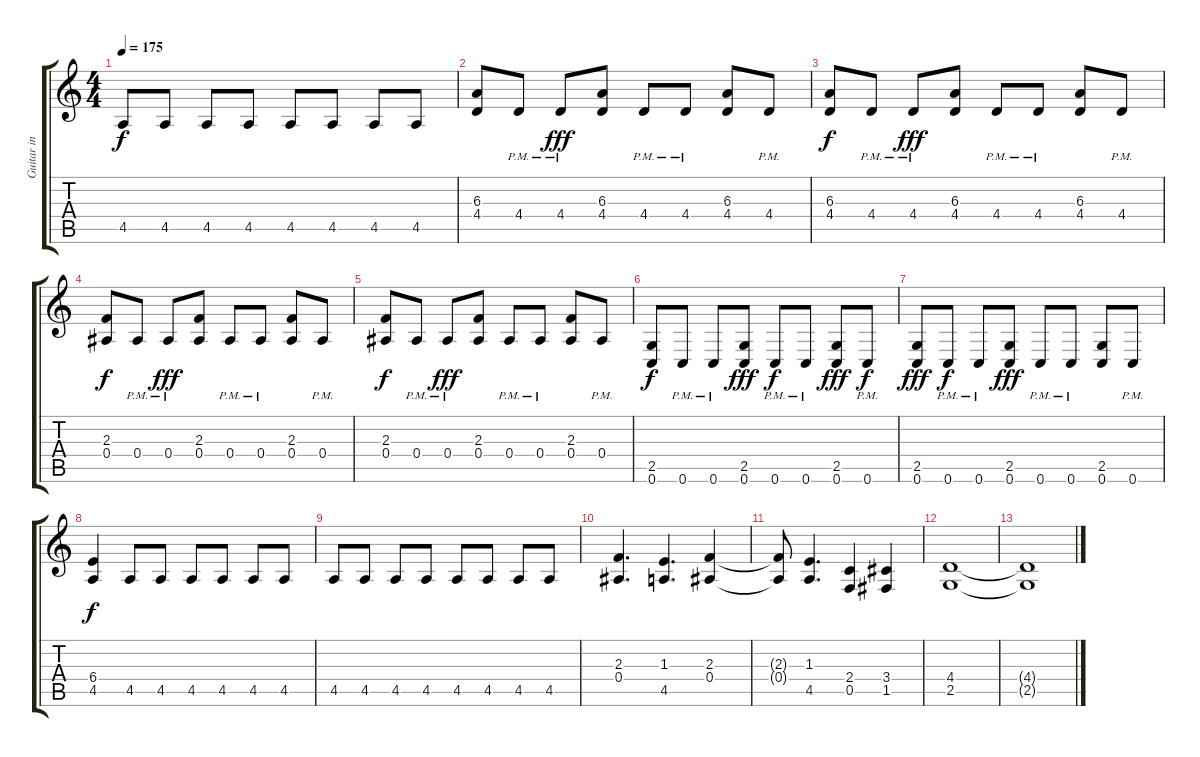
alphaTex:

\track ("Guitar in do" "Guitar in ") {instrument distortionguitar}
\staff {score tabs}
\tuning (C4 G3 Eb3 Bb2 F2 C2) {hide}
\ts (4 4)
\tempo 175
\clef g2
\ks c
4.5.8{dy f} 4.5.8 4.5.8 4.5.8 4.5.8 4.5.8 4.5.8 4.5.8 |
(6.3 4.4).8 4.4{pm}.8 4.4{pm}.8{dy fff} (6.3 4.4).8 4.4{pm}.8 4.4{pm}.8 (6.3 4.4).8 4.4{pm}.8 |
(6.3 4.4).8{dy f} 4.4{pm}.8 4.4{pm}.8{dy fff} (6.3 4.4).8 4.4{pm}.8 4.4{pm}.8 (6.3 4.4).8 4.4{pm}.8 |
(2.3 0.4).8{dy f} 0.4{pm}.8 0.4{pm}.8{dy fff} (2.3 0.4).8 0.4{pm}.8 0.4{pm}.8 (2.3 0.4).8 0.4{pm}.8 |
(2.3 0.4).8{dy f} 0.4{pm}.8 0.4{pm}.8{dy fff} (2.3 0.4).8 0.4{pm}.8 0.4{pm}.8 (2.3 0.4).8 0.4{pm}.8 |
(2.5 0.6).8{dy f} 0.6{pm}.8 0.6{pm}.8 (2.5 0.6).8{dy fff} 0.6{pm}.8{dy f} 0.6{pm}.8 (2.5 0.6).8{dy fff} 0.6{pm}.8{dy f} |
(2.5 0.6).8{dy fff} 0.6{pm}.8{dy f} 0.6{pm}.8 (2.5 0.6).8{dy fff} 0.6{pm}.8 0.6{pm}.8 (2.5 0.6).8 0.6{pm}.8 |
(6.4 4.5).4{dy f} 4.5.8 4.5.8 4.5.8 4.5.8 4.5.8 4.5.8 |
4.5.8 4.5.8 4.5.8 4.5.8 4.5.8 4.5.8 4.5.8 4.5.8 |
(2.3 0.4).4{d} (1.3 4.5).4{d} (2.3 0.4).4 |
(2.3{t} 0.4{t}).8 (1.3 4.5).4{d} (2.4 0.5).4 (3.4 1.5).4 |
(4.4 2.5).1 |
(4.4{t} 2.5{t}).1
